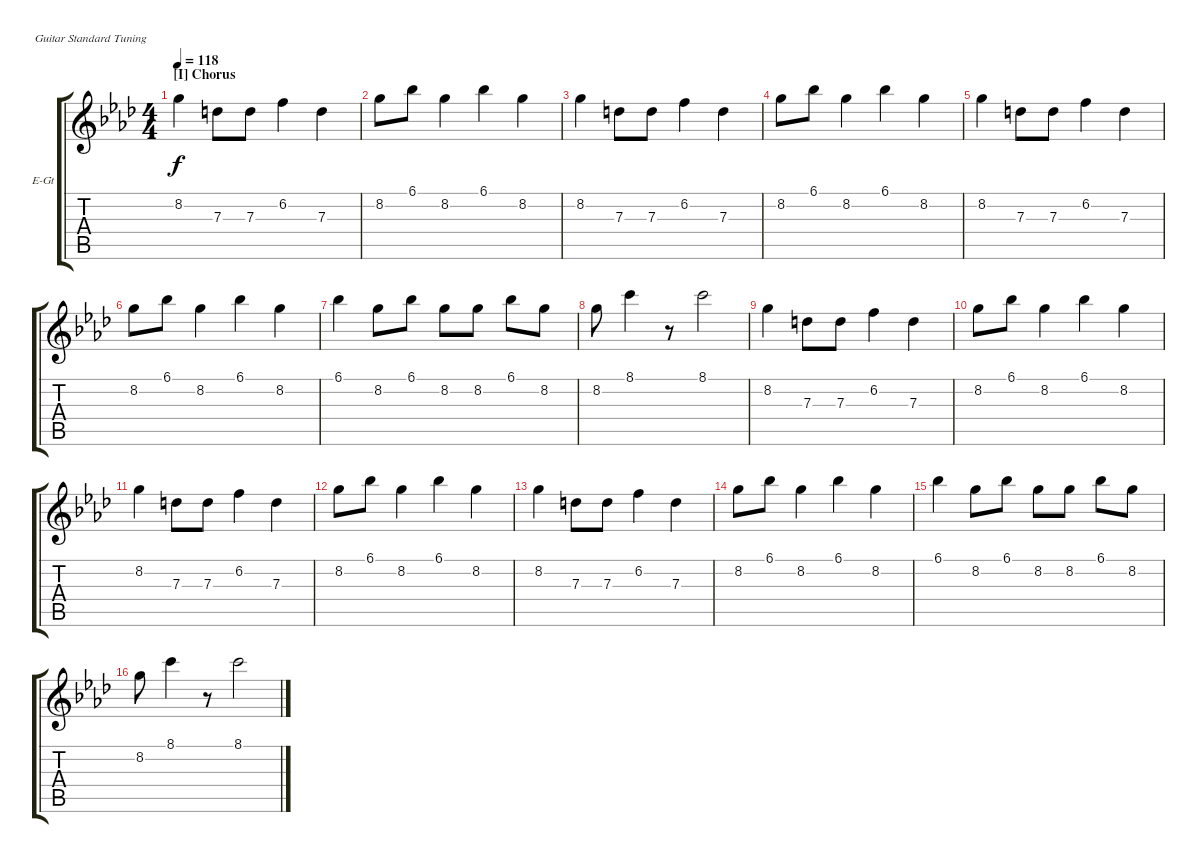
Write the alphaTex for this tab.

\bracketExtendMode groupsimilarinstruments
\firstSystemTrackNameOrientation horizontal
\otherSystemsTrackNameOrientation horizontal
\track ("Guitar 2" "E-Gt") {instrument distortionguitar}
\staff {score tabs}
\tuning (E4 B3 G3 D3 A2 E2)
\ts (4 4)
\section ("I" "Chorus")
\tempo 118
\clef g2
\scale
1.07692
\ks ab
8.2.4{dy f} 7.3.8 7.3.8 6.2.4 7.3.4 |
\scale
0.923077 8.2.8 6.1.8 8.2.4 6.1.4 8.2.4 |
\scale
1.07692 8.2.4 7.3.8 7.3.8 6.2.4 7.3.4 |
\scale
0.923077 8.2.8 6.1.8 8.2.4 6.1.4 8.2.4 |
\scale
1.07692 8.2.4 7.3.8 7.3.8 6.2.4 7.3.4 |
\scale
0.923077 8.2.8 6.1.8 8.2.4 6.1.4 8.2.4 |
\scale
1.07692 6.1.4 8.2.8 6.1.8 8.2.8 8.2.8 6.1.8 8.2.8 |
\scale
0.923077 8.2.8 8.1.4 r.8 8.1.2 |
\scale
1.07692 8.2.4 7.3.8 7.3.8 6.2.4 7.3.4 |
\scale
0.923077 8.2.8 6.1.8 8.2.4 6.1.4 8.2.4 |
\scale
1.07692 8.2.4 7.3.8 7.3.8 6.2.4 7.3.4 |
\scale
0.923077 8.2.8 6.1.8 8.2.4 6.1.4 8.2.4 |
\scale
1.07692 8.2.4 7.3.8 7.3.8 6.2.4 7.3.4 |
\scale
0.923077 8.2.8 6.1.8 8.2.4 6.1.4 8.2.4 |
\scale
1.07692 6.1.4 8.2.8 6.1.8 8.2.8 8.2.8 6.1.8 8.2.8 |
\scale
0.923077 8.2.8 8.1.4 r.8 8.1.2
